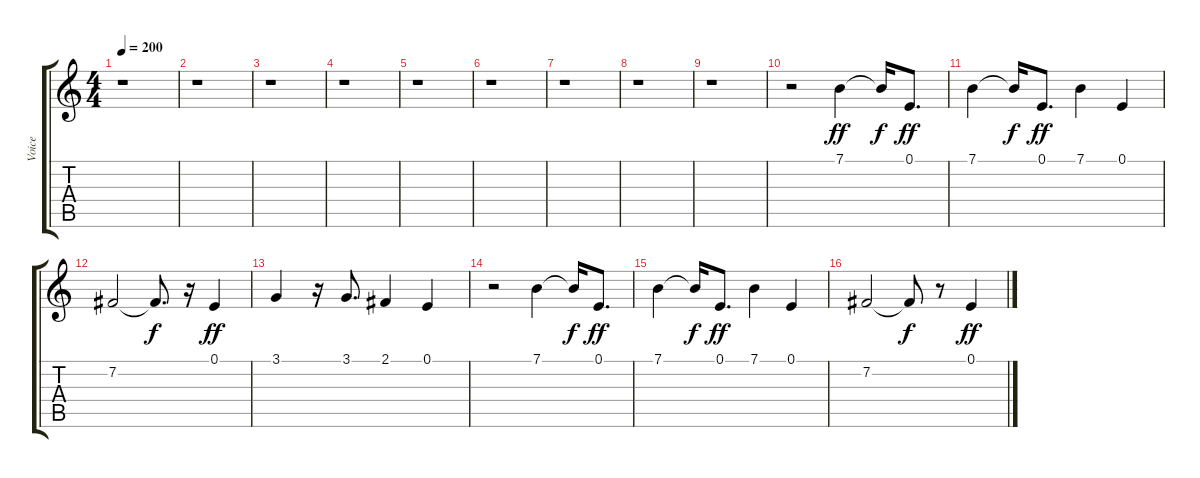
\track ("Voice" "Voice") {instrument flute}
\staff {score tabs}
\tuning (E4 B3 G3 D3 A2 E2) {hide}
\ts (4 4)
\tempo 200
\clef g2
\ks c
r.1{dy f} |
r.1 |
r.1 |
r.1 |
r.1 |
r.1 |
r.1 |
r.1 |
r.1 |
r.2 7.1.4{dy ff} 7.1{t}.16{dy f} 0.1.8{d dy ff} |
7.1.4 7.1{t}.16{dy f} 0.1.8{d dy ff} 7.1.4 0.1.4 |
7.2.2 7.2{t}.8{d dy f} r.16 0.1.4{dy ff} |
3.1.4 r.16 3.1.8{d} 2.1.4 0.1.4 |
r.2 7.1.4 7.1{t}.16{dy f} 0.1.8{d dy ff} |
7.1.4 7.1{t}.16{dy f} 0.1.8{d dy ff} 7.1.4 0.1.4 |
7.2.2 7.2{t}.8{dy f} r.8 0.1.4{dy ff}
